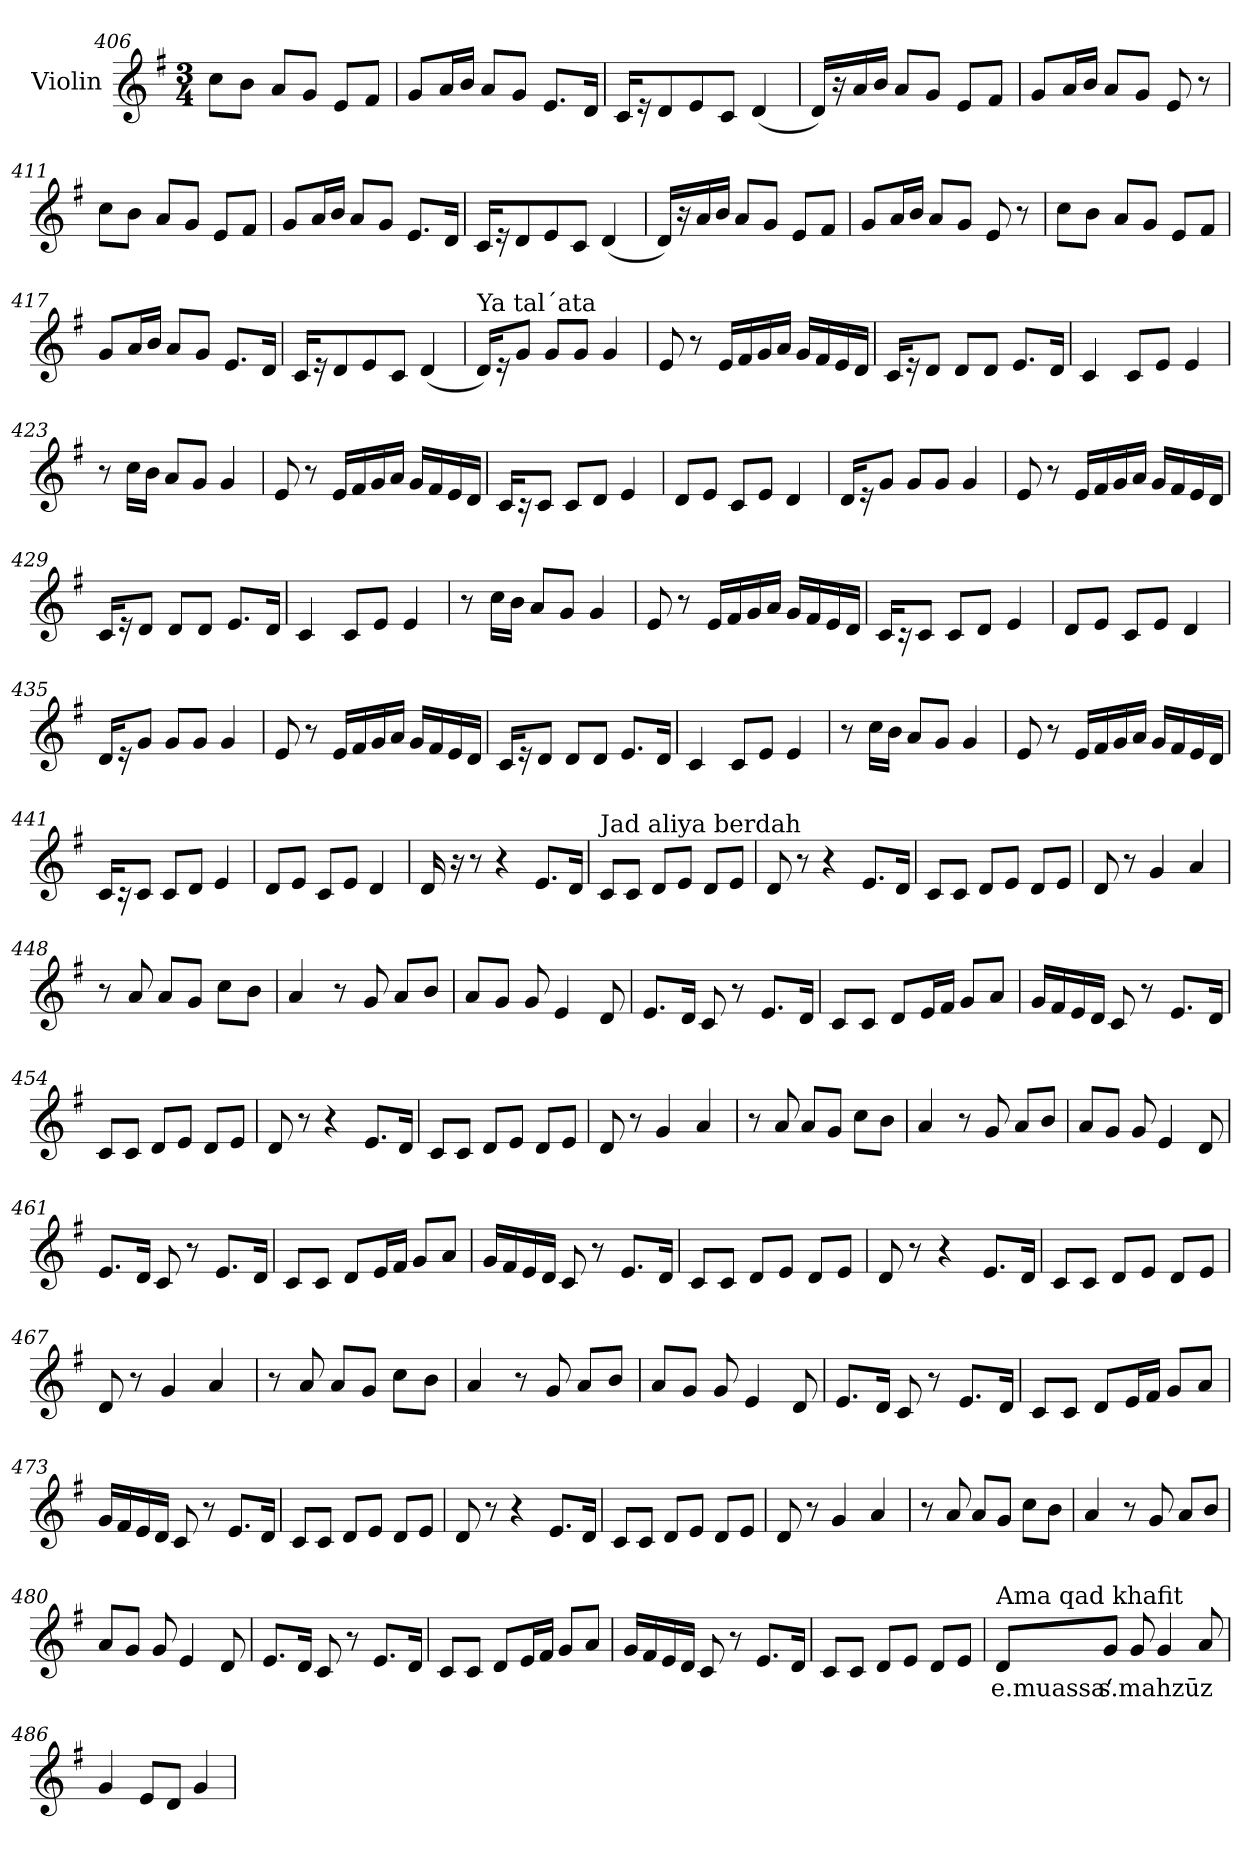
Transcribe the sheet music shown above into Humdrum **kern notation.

**kern	**text
*part1	*part1
*staff1	*staff1
*I"Violin	*
*clefG2	*
*k[f#]	*
*G:	*
*M3/4	*
=406	=406
8cc\L	.
8b\J	.
8a/L	.
8g/J	.
8e/L	.
8f#/J	.
!!LO:LB:g=z
=407	=407
8g/L	.
16a/L	.
16b/JJ	.
8a/L	.
8g/J	.
8.e/L	.
16d/Jk	.
=408	=408
16c/KL	.
16r	.
8d/	.
8e/	.
8c/J	.
(<4d/	.
=409	=409
16d/LL)	.
16r	.
16a/	.
16b/JJ	.
8a/L	.
8g/J	.
8e/L	.
8f#/J	.
=410	=410
8g/L	.
16a/L	.
16b/JJ	.
8a/L	.
8g/J	.
8e/	.
8r	.
=411	=411
8cc\L	.
8b\J	.
8a/L	.
8g/J	.
8e/L	.
8f#/J	.
!!LO:LB:g=z
=412	=412
8g/L	.
16a/L	.
16b/JJ	.
8a/L	.
8g/J	.
8.e/L	.
16d/Jk	.
=413	=413
16c/KL	.
16r	.
8d/	.
8e/	.
8c/J	.
(<4d/	.
=414	=414
16d/LL)	.
16r	.
16a/	.
16b/JJ	.
8a/L	.
8g/J	.
8e/L	.
8f#/J	.
=415	=415
8g/L	.
16a/L	.
16b/JJ	.
8a/L	.
8g/J	.
8e/	.
8r	.
=416	=416
8cc\L	.
8b\J	.
8a/L	.
8g/J	.
8e/L	.
8f#/J	.
!!LO:LB:g=z
=417	=417
8g/L	.
16a/L	.
16b/JJ	.
8a/L	.
8g/J	.
8.e/L	.
16d/Jk	.
=418	=418
16c/KL	.
16r	.
8d/	.
8e/	.
8c/J	.
(<4d/	.
=419	=419
!LO:TX:a:t=Ya tal´ata	!
16d/KL)	.
16r	.
8g/J	.
8g/L	.
8g/J	.
4g/	.
=420	=420
8e/	.
8r	.
16e/LL	.
16f#/	.
16g/	.
16a/JJ	.
16g/LL	.
16f#/	.
16e/	.
16d/JJ	.
=421	=421
16c/KL	.
16r	.
8d/J	.
8d/L	.
8d/J	.
8.e/L	.
16d/Jk	.
!!LO:LB:g=z
=422	=422
4c/	.
8c/L	.
8e/J	.
4e/	.
=423	=423
8r	.
16cc\LL	.
16b\JJ	.
8a/L	.
8g/J	.
4g/	.
=424	=424
8e/	.
8r	.
16e/LL	.
16f#/	.
16g/	.
16a/JJ	.
16g/LL	.
16f#/	.
16e/	.
16d/JJ	.
=425	=425
16c/KL	.
16r	.
8c/J	.
8c/L	.
8d/J	.
4e/	.
=426	=426
8d/L	.
8e/J	.
8c/L	.
8e/J	.
4d/	.
!!LO:LB:g=z
=427	=427
16d/KL	.
16r	.
8g/J	.
8g/L	.
8g/J	.
4g/	.
=428	=428
8e/	.
8r	.
16e/LL	.
16f#/	.
16g/	.
16a/JJ	.
16g/LL	.
16f#/	.
16e/	.
16d/JJ	.
=429	=429
16c/KL	.
16r	.
8d/J	.
8d/L	.
8d/J	.
8.e/L	.
16d/Jk	.
=430	=430
4c/	.
8c/L	.
8e/J	.
4e/	.
=431	=431
8r	.
16cc\LL	.
16b\JJ	.
8a/L	.
8g/J	.
4g/	.
!!LO:LB:g=z
=432	=432
8e/	.
8r	.
16e/LL	.
16f#/	.
16g/	.
16a/JJ	.
16g/LL	.
16f#/	.
16e/	.
16d/JJ	.
=433	=433
16c/KL	.
16r	.
8c/J	.
8c/L	.
8d/J	.
4e/	.
=434	=434
8d/L	.
8e/J	.
8c/L	.
8e/J	.
4d/	.
=435	=435
16d/KL	.
16r	.
8g/J	.
8g/L	.
8g/J	.
4g/	.
=436	=436
8e/	.
8r	.
16e/LL	.
16f#/	.
16g/	.
16a/JJ	.
16g/LL	.
16f#/	.
16e/	.
16d/JJ	.
!!LO:PB:g=z
=437	=437
16c/KL	.
16r	.
8d/J	.
8d/L	.
8d/J	.
8.e/L	.
16d/Jk	.
=438	=438
4c/	.
8c/L	.
8e/J	.
4e/	.
=439	=439
8r	.
16cc\LL	.
16b\JJ	.
8a/L	.
8g/J	.
4g/	.
=440	=440
8e/	.
8r	.
16e/LL	.
16f#/	.
16g/	.
16a/JJ	.
16g/LL	.
16f#/	.
16e/	.
16d/JJ	.
=441	=441
16c/KL	.
16r	.
8c/J	.
8c/L	.
8d/J	.
4e/	.
!!LO:LB:g=z
=442	=442
8d/L	.
8e/J	.
8c/L	.
8e/J	.
4d/	.
=443	=443
16d/	.
16r	.
8r	.
4r	.
8.e/L	.
16d/Jk	.
=444	=444
!LO:TX:a:t=Jad aliya berdah	!
8c/L	.
8c/J	.
8d/L	.
8e/J	.
8d/L	.
8e/J	.
=445	=445
8d/	.
8r	.
4r	.
8.e/L	.
16d/Jk	.
=446	=446
8c/L	.
8c/J	.
8d/L	.
8e/J	.
8d/L	.
8e/J	.
=447	=447
8d/	.
8r	.
4g/	.
4a/	.
!!LO:LB:g=z
=448	=448
8r	.
8a/	.
8a/L	.
8g/J	.
8cc\L	.
8b\J	.
=449	=449
4a/	.
8r	.
8g/	.
8a/L	.
8b/J	.
=450	=450
8a/L	.
8g/J	.
8g/	.
4e/	.
8d/	.
=451	=451
8.e/L	.
16d/Jk	.
8c/	.
8r	.
8.e/L	.
16d/Jk	.
=452	=452
8c/L	.
8c/J	.
8d/L	.
16e/L	.
16f#/JJ	.
8g/L	.
8a/J	.
!!LO:LB:g=z
=453	=453
16g/LL	.
16f#/	.
16e/	.
16d/JJ	.
8c/	.
8r	.
8.e/L	.
16d/Jk	.
=454	=454
8c/L	.
8c/J	.
8d/L	.
8e/J	.
8d/L	.
8e/J	.
=455	=455
8d/	.
8r	.
4r	.
8.e/L	.
16d/Jk	.
=456	=456
8c/L	.
8c/J	.
8d/L	.
8e/J	.
8d/L	.
8e/J	.
=457	=457
8d/	.
8r	.
4g/	.
4a/	.
=458	=458
8r	.
8a/	.
8a/L	.
8g/J	.
8cc\L	.
8b\J	.
!!LO:LB:g=z
=459	=459
4a/	.
8r	.
8g/	.
8a/L	.
8b/J	.
=460	=460
8a/L	.
8g/J	.
8g/	.
4e/	.
8d/	.
=461	=461
8.e/L	.
16d/Jk	.
8c/	.
8r	.
8.e/L	.
16d/Jk	.
=462	=462
8c/L	.
8c/J	.
8d/L	.
16e/L	.
16f#/JJ	.
8g/L	.
8a/J	.
=463	=463
16g/LL	.
16f#/	.
16e/	.
16d/JJ	.
8c/	.
8r	.
8.e/L	.
16d/Jk	.
!!LO:LB:g=z
=464	=464
8c/L	.
8c/J	.
8d/L	.
8e/J	.
8d/L	.
8e/J	.
=465	=465
8d/	.
8r	.
4r	.
8.e/L	.
16d/Jk	.
=466	=466
8c/L	.
8c/J	.
8d/L	.
8e/J	.
8d/L	.
8e/J	.
=467	=467
8d/	.
8r	.
4g/	.
4a/	.
=468	=468
8r	.
8a/	.
8a/L	.
8g/J	.
8cc\L	.
8b\J	.
=469	=469
4a/	.
8r	.
8g/	.
8a/L	.
8b/J	.
!!LO:LB:g=z
=470	=470
8a/L	.
8g/J	.
8g/	.
4e/	.
8d/	.
=471	=471
8.e/L	.
16d/Jk	.
8c/	.
8r	.
8.e/L	.
16d/Jk	.
=472	=472
8c/L	.
8c/J	.
8d/L	.
16e/L	.
16f#/JJ	.
8g/L	.
8a/J	.
=473	=473
16g/LL	.
16f#/	.
16e/	.
16d/JJ	.
8c/	.
8r	.
8.e/L	.
16d/Jk	.
=474	=474
8c/L	.
8c/J	.
8d/L	.
8e/J	.
8d/L	.
8e/J	.
!!LO:LB:g=z
=475	=475
8d/	.
8r	.
4r	.
8.e/L	.
16d/Jk	.
=476	=476
8c/L	.
8c/J	.
8d/L	.
8e/J	.
8d/L	.
8e/J	.
=477	=477
8d/	.
8r	.
4g/	.
4a/	.
=478	=478
8r	.
8a/	.
8a/L	.
8g/J	.
8cc\L	.
8b\J	.
=479	=479
4a/	.
8r	.
8g/	.
8a/L	.
8b/J	.
=480	=480
8a/L	.
8g/J	.
8g/	.
4e/	.
8d/	.
!!LO:PB:g=z
=481	=481
8.e/L	.
16d/Jk	.
8c/	.
8r	.
8.e/L	.
16d/Jk	.
=482	=482
8c/L	.
8c/J	.
8d/L	.
16e/L	.
16f#/JJ	.
8g/L	.
8a/J	.
=483	=483
16g/LL	.
16f#/	.
16e/	.
16d/JJ	.
8c/	.
8r	.
8.e/L	.
16d/Jk	.
=484	=484
8c/L	.
8c/J	.
8d/L	.
8e/J	.
8d/L	.
8e/J	.
=485	=485
!LO:TX:a:t=Ama qad khafit	!
!	!LO:LY:b
8d/L	e.muassa‘
!	!LO:LY:b
8g/J	s.mahzūz
8g/	.
4g/	.
8a/	.
!!LO:LB:g=z
=486	=486
4g/	.
8e/L	.
8d/J	.
4g/	.
=	=
*-	*-
